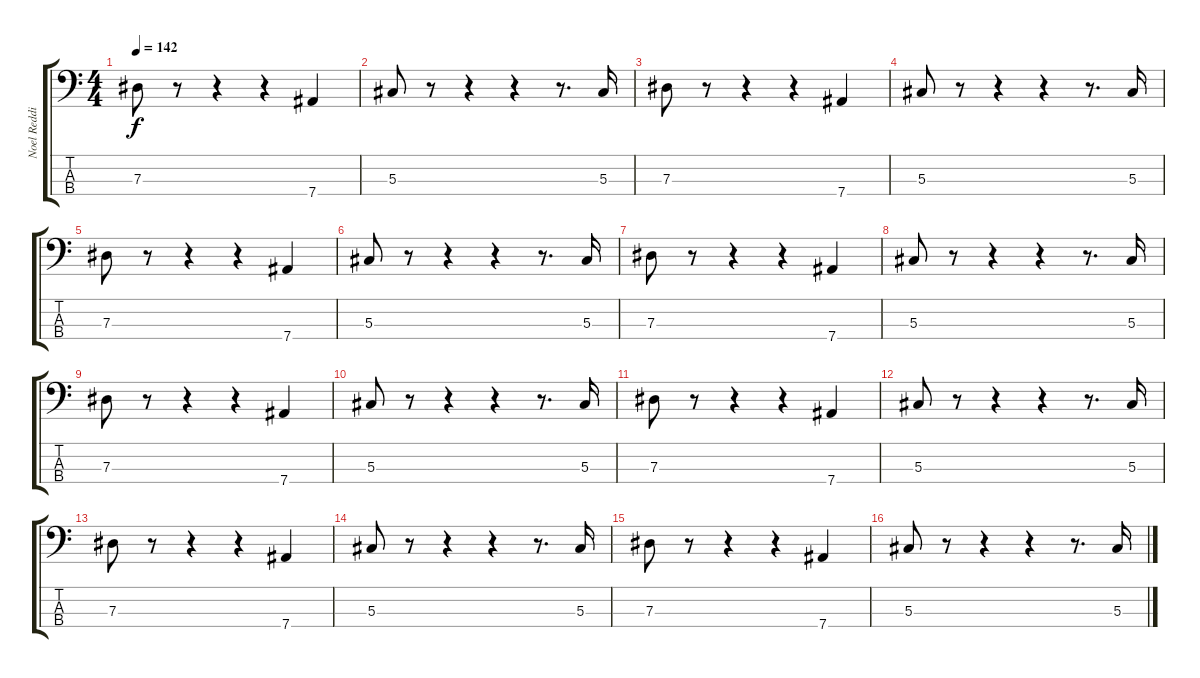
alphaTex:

\track ("Noel Redding" "Noel Reddi") {instrument electricbassfinger}
\staff {score tabs}
\tuning (Gb2 Db2 Ab1 Eb1) {hide}
\ts (4 4)
\tempo 142
\clef f4
\ks c
7.3.8{dy f} r.8 r.4 r.4 7.4.4 |
5.3.8 r.8 r.4 r.4 r.8{d} 5.3.16 |
7.3.8 r.8 r.4 r.4 7.4.4 |
5.3.8 r.8 r.4 r.4 r.8{d} 5.3.16 |
7.3.8 r.8 r.4 r.4 7.4.4 |
5.3.8 r.8 r.4 r.4 r.8{d} 5.3.16 |
7.3.8 r.8 r.4 r.4 7.4.4 |
5.3.8 r.8 r.4 r.4 r.8{d} 5.3.16 |
7.3.8 r.8 r.4 r.4 7.4.4 |
5.3.8 r.8 r.4 r.4 r.8{d} 5.3.16 |
7.3.8 r.8 r.4 r.4 7.4.4 |
5.3.8 r.8 r.4 r.4 r.8{d} 5.3.16 |
7.3.8 r.8 r.4 r.4 7.4.4 |
5.3.8 r.8 r.4 r.4 r.8{d} 5.3.16 |
7.3.8 r.8 r.4 r.4 7.4.4 |
5.3.8 r.8 r.4 r.4 r.8{d} 5.3.16
